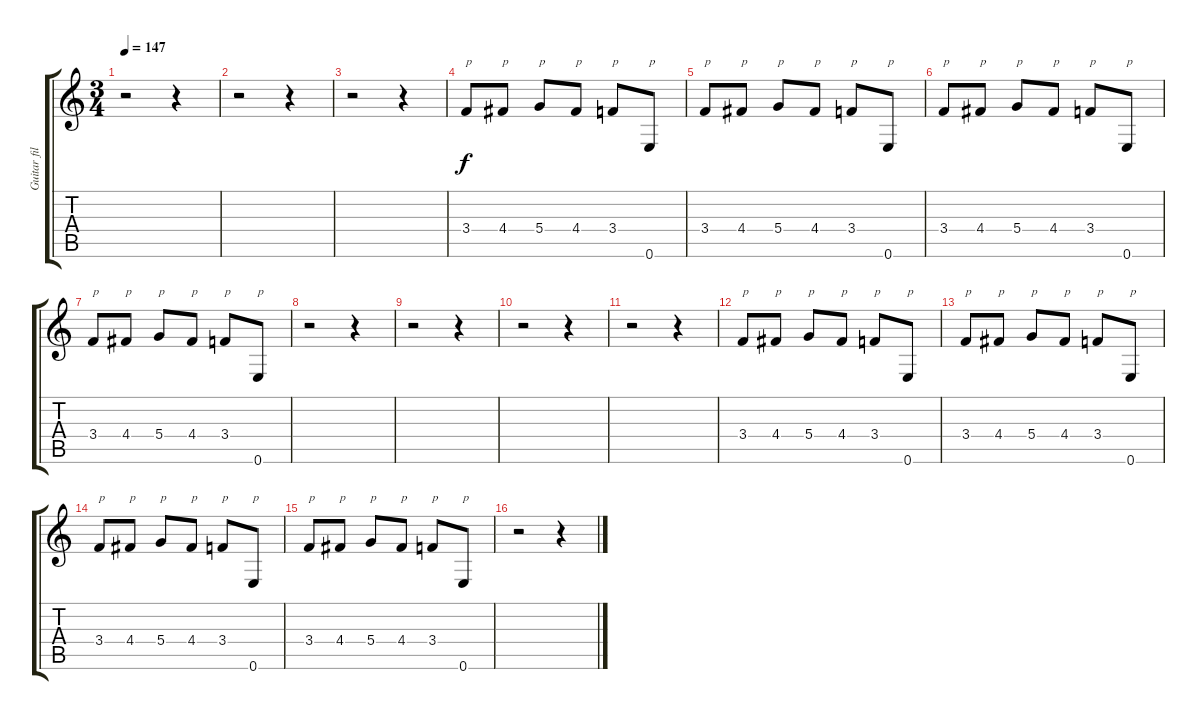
\track ("Guitar fill" "Guitar fil") {instrument distortionguitar}
\staff {score tabs}
\tuning (E4 B3 G3 D3 A2 E2) {hide}
\ts (3 4)
\tempo 147
\clef g2
\ks c
r.2{dy f} r.4 |
r.2 r.4 |
r.2 r.4 |
3.4.8{txt "p"} 4.4.8{txt "p"} 5.4.8{txt "p"} 4.4.8{txt "p"} 3.4.8{txt "p"} 0.6.8{txt "p"} |
3.4.8{txt "p"} 4.4.8{txt "p"} 5.4.8{txt "p"} 4.4.8{txt "p"} 3.4.8{txt "p"} 0.6.8{txt "p"} |
3.4.8{txt "p"} 4.4.8{txt "p"} 5.4.8{txt "p"} 4.4.8{txt "p"} 3.4.8{txt "p"} 0.6.8{txt "p"} |
3.4.8{txt "p"} 4.4.8{txt "p"} 5.4.8{txt "p"} 4.4.8{txt "p"} 3.4.8{txt "p"} 0.6.8{txt "p"} |
r.2 r.4 |
r.2 r.4 |
r.2 r.4 |
r.2 r.4 |
3.4.8{txt "p"} 4.4.8{txt "p"} 5.4.8{txt "p"} 4.4.8{txt "p"} 3.4.8{txt "p"} 0.6.8{txt "p"} |
3.4.8{txt "p"} 4.4.8{txt "p"} 5.4.8{txt "p"} 4.4.8{txt "p"} 3.4.8{txt "p"} 0.6.8{txt "p"} |
3.4.8{txt "p"} 4.4.8{txt "p"} 5.4.8{txt "p"} 4.4.8{txt "p"} 3.4.8{txt "p"} 0.6.8{txt "p"} |
3.4.8{txt "p"} 4.4.8{txt "p"} 5.4.8{txt "p"} 4.4.8{txt "p"} 3.4.8{txt "p"} 0.6.8{txt "p"} |
r.2 r.4
